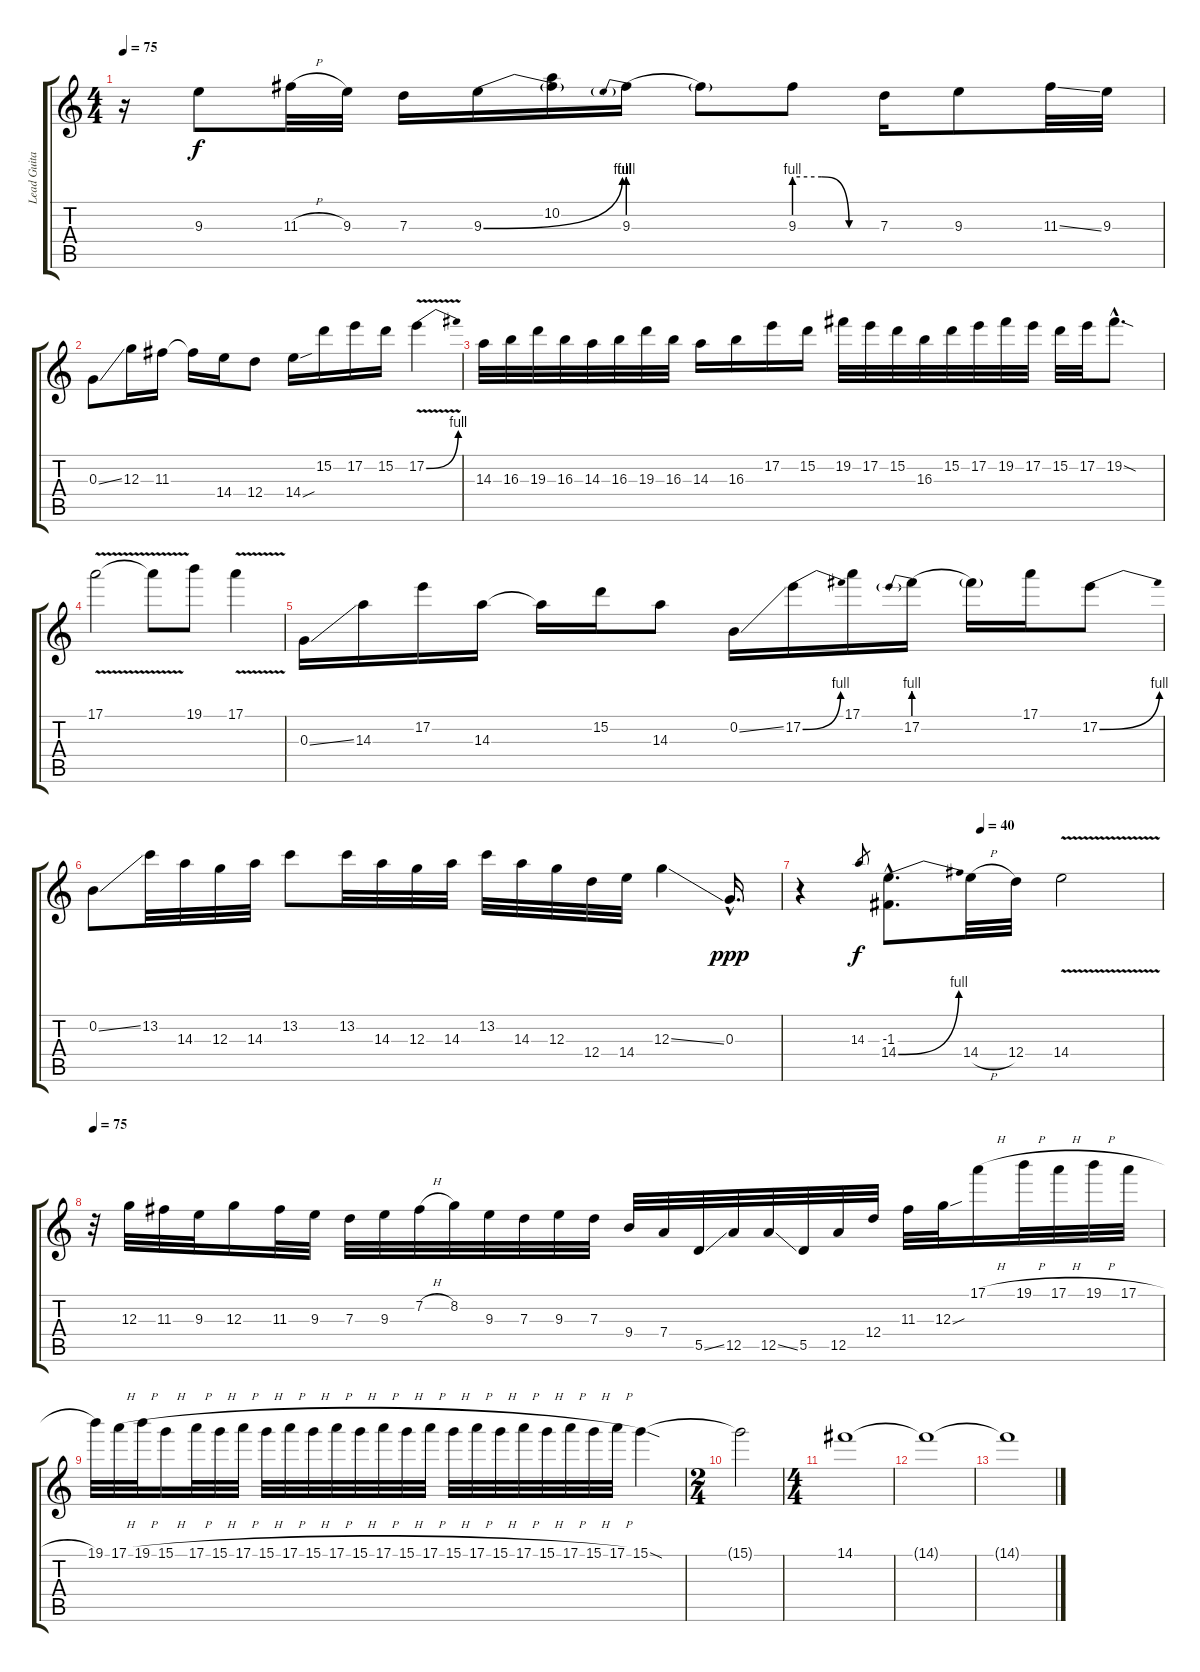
\track ("Lead Guitar" "Lead Guita") {instrument distortionguitar}
\staff {score tabs}
\tuning (E4 B3 G3 D3 A2 E2) {hide}
\ts (4 4)
\tempo 75
\clef g2
\ks c
r.16{dy f} 9.3.8 11.3{h}.32 9.3.32 7.3.16 9.3{be (bend 0 0 60 4)}.16 (10.2 9.3{t}).16 9.3{be (prebend 0 4 60 4)}.16 9.3{t}.8 9.3{be (custom 0 4 20 4 40 0 60 0)}.8 7.3.16 9.3.8 11.3{ss}.32 9.3.32 |
0.3{ss}.8 12.3.16 11.3.16 11.3{t}.16 14.4.16 12.4.8 14.4{sou}.16 15.2.16 17.2.16 15.2.16 17.2{be (bend 0 0 60 4) v}.4 |
14.3.32 16.3.32 19.3.32 16.3.32 14.3.32 16.3.32 19.3.32 16.3.32 14.3.16 16.3.16 17.2.16 15.2.16 19.2.32 17.2.32 15.2.32 16.3.32 15.2.32 17.2.32 19.2.32 17.2.32 15.2.32 17.2.32 19.2{sod hac}.8{d} |
17.1{v}.2 17.1{t}.8 19.1.8 17.1{v}.4 |
0.3{ss}.16 14.3.16 17.2.16 14.3.16 14.3{t}.16 15.2.16 14.3.8 0.2{ss}.16 17.2{be (bend 0 0 60 4)}.16 17.1.16 17.2{be (prebend 0 4 60 4)}.16 17.2{t}.16 17.1.16 17.2{be (bend 0 0 60 4)}.8 |
0.2{ss}.8 13.2.32 14.3.32 12.3.32 14.3.32 13.2.8 13.2.32 14.3.32 12.3.32 14.3.32 13.2.32 14.3.32 12.3.32 12.4.32 14.4.32 12.3{ss}.4 0.3{hac}.16{d dy ppp} |
\tempo (40 0.5)
r.4 14.3.8{gr dy f} (-1.3{hac} 14.4{be (bend 0 0 60 4) hac}).8{d} 14.4{h}.32 12.4.32 14.4{v}.2 |
\tempo 75
r.32 12.3.32 11.3.32 9.3.32 12.3.16 11.3.32 9.3.32 7.3.32 9.3.32 7.2{h}.32 8.2.32 9.3.32 7.3.32 9.3.32 7.3.32 9.4.32 7.4.32 5.5{ss}.32 12.5.32 12.5{ss}.32 5.5.32 12.5.32 12.4.32 11.3.32 12.3{sou}.32 17.1{h}.16 19.1{h}.32 17.1{h}.32 19.1{h}.32 17.1{h}.32 |
19.1.32 17.1{h}.32 19.1{h}.32 15.1{h}.16 17.1{h}.32 15.1{h}.32 17.1{h}.32 15.1{h}.32 17.1{h}.32 15.1{h}.32 17.1{h}.32 15.1{h}.32 17.1{h}.32 15.1{h}.32 17.1{h}.32 15.1{h}.32 17.1{h}.32 15.1{h}.32 17.1{h}.32 15.1{h}.32 17.1{h}.32 15.1{h}.32 17.1{h}.32 15.1{sod}.4 |
\ts (2 4)
15.1{t}.2 |
\ts (4 4)
14.1.1 |
14.1{t}.1 |
14.1{t}.1
